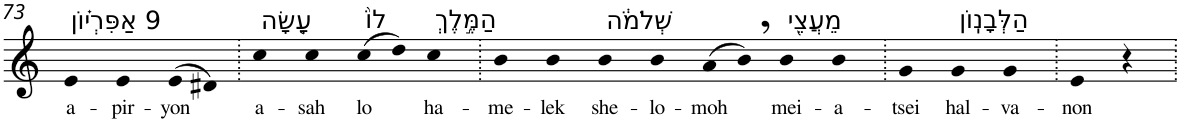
**kern	**text
*part1	*part1
*staff1	*staff1
*I"Piano	*
*I'Pno	*
!!LO:PB:g=z
*clefG2	*
*k[]	*
=73	=73
!LO:TX:a:t=9 אַפִּרְי֗וֹן	!
!	!LO:LY:b
4e	a-
!	!LO:LY:b
4e	-pir-
!	!LO:LY:b
(>8e	-yon
8d#X)	.
=74.	=74.
!LO:TX:a:t=עָ֤שָׂה	!
!	!LO:LY:b
4cc	a-
!	!LO:LY:b
4cc	-sah
!LO:TX:a:t=לוֹ֙	!
!	!LO:LY:b
(>8cc	lo
8dd)	.
!LO:TX:a:t=הַמֶּ֣לֶךְ	!
!	!LO:LY:b
4cc	ha-
=75.	=75.
!	!LO:LY:b
4b	-me-
!	!LO:LY:b
4b	-lek
!LO:TX:a:t=שְׁלֹמֹ֔ה	!
!	!LO:LY:b
4b	she-
!	!LO:LY:b
4b	-lo-
!	!LO:LY:b
(>8a	-moh
8b,)	.
!LO:TX:a:t=מֵעֲצֵ֖י	!
!	!LO:LY:b
4b	mei-
!	!LO:LY:b
4b	-a-
=76.	=76.
!	!LO:LY:b
4g	-tsei
!LO:TX:a:t=הַלְּבָנֽוֹן	!
!	!LO:LY:b
4g	hal-
!	!LO:LY:b
4g	-va-
=77.	=77.
!	!LO:LY:b
4e	-non
4r	.
=.	=.
*-	*-
